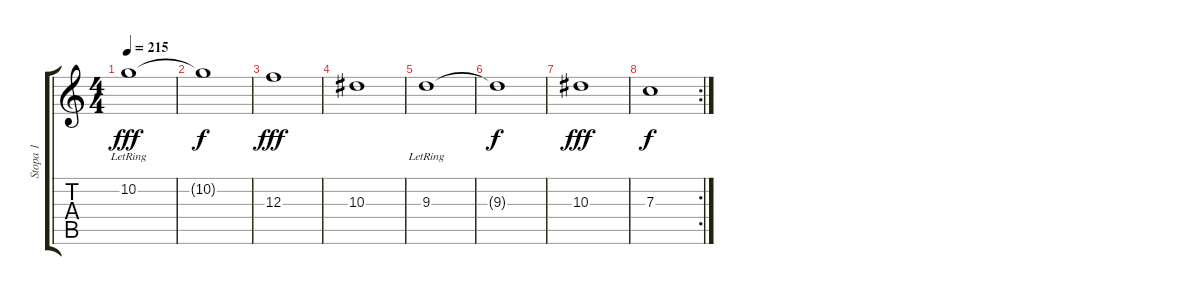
\track ("Stopa 1" "Stopa 1") {instrument overdrivenguitar}
\staff {score tabs}
\tuning (D4 A3 F3 C3 G2 C2) {hide}
\ts (4 4)
\tempo 215
\clef g2
\ks c
10.2{lr}.1{dy fff} |
10.2{t}.1{dy f} |
12.3.1{dy fff} |
10.3.1 |
9.3{lr}.1 |
9.3{t}.1{dy f} |
10.3.1{dy fff} |
\rc 2
7.3.1{dy f}
